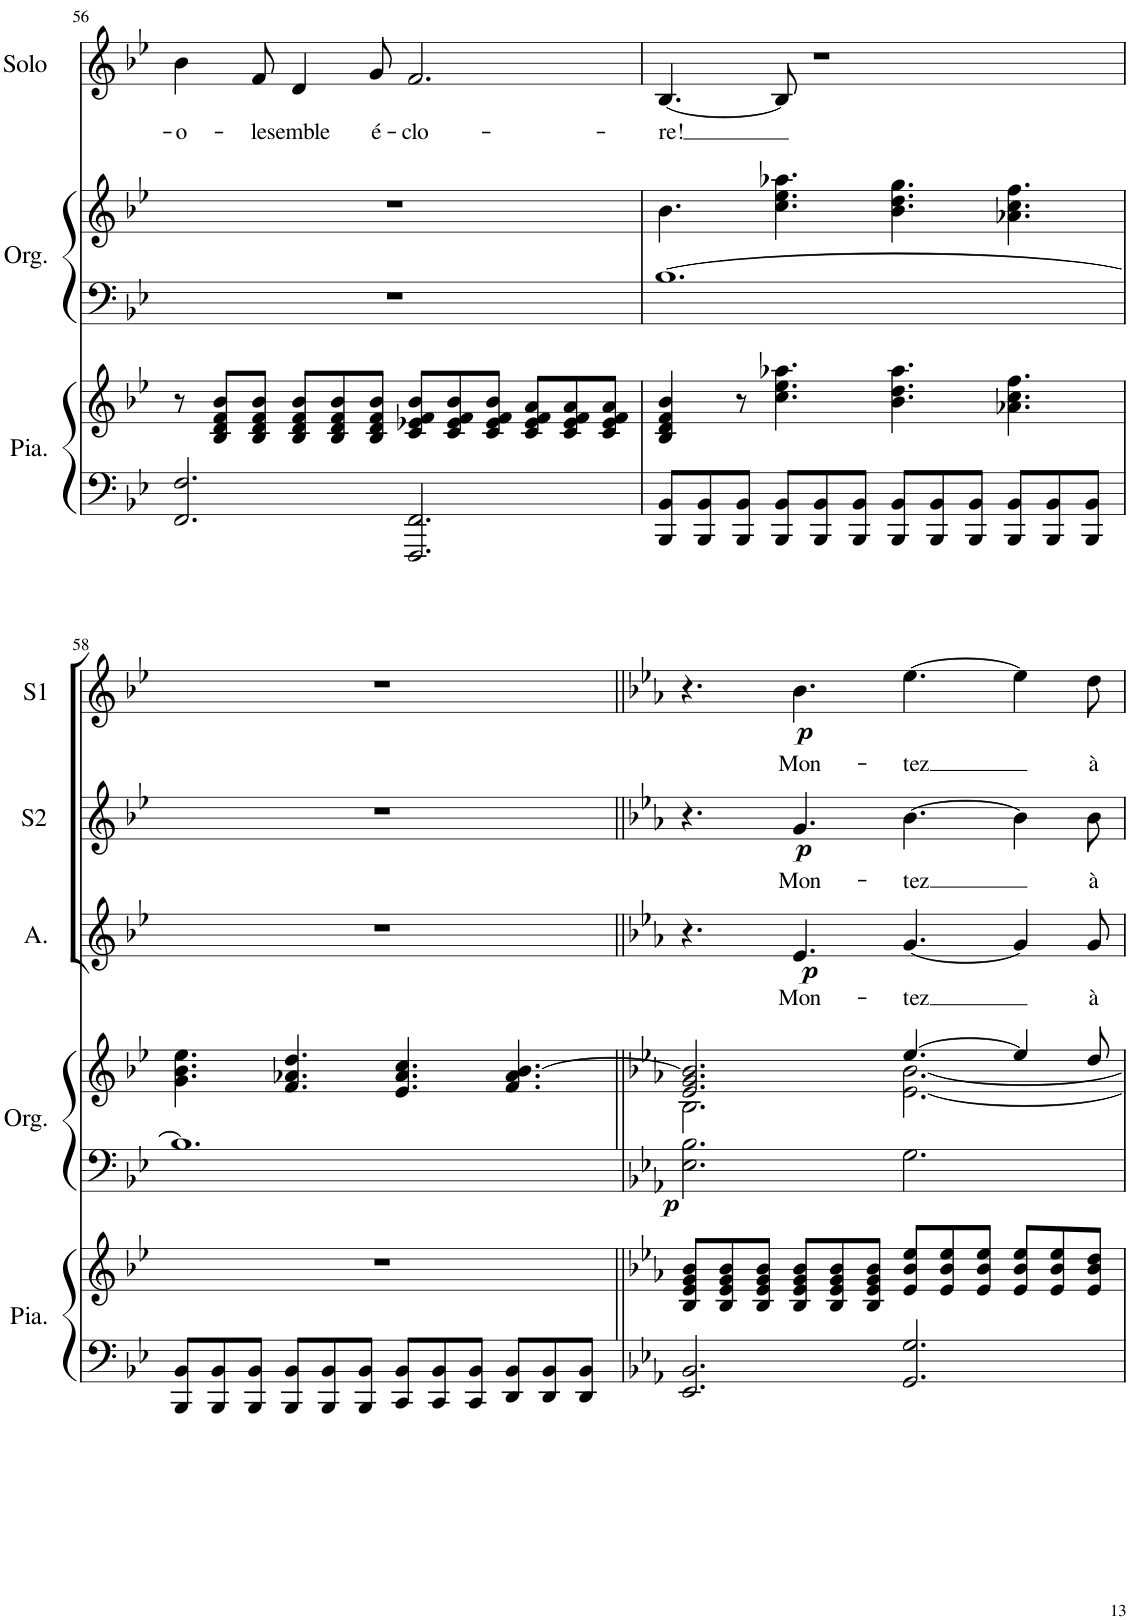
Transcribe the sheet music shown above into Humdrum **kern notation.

**kern	**kern	**kern	**kern	**dynam	**kern	**text	**dynam	**kern	**text	**dynam	**kern	**text	**dynam	**kern	**text
*part6	*part6	*part5	*part5	*part5	*part4	*part4	*part4	*part3	*part3	*part3	*part2	*part2	*part2	*part1	*part1
*staff8	*staff7	*staff6	*staff5	*staff5/6	*staff4	*staff4	*staff4	*staff3	*staff3	*staff3	*staff2	*staff2	*staff2	*staff1	*staff1
*I"Piano	*	*I"Orgue	*	*	*I"Alto	*	*	*I"S2	*	*	*I"S1	*	*	*I"Solo	*
*I'Pia.	*	*I'Org.	*	*	*I'A.	*	*	*I'S2	*	*	*I'S1	*	*	*I'Solo	*
!!LO:PB:g=z
*clefF4	*clefG2	*clefF4	*clefG2	*	*clefG2	*	*	*clefG2	*	*	*clefG2	*	*	*clefG2	*
*k[b-e-]	*k[b-e-]	*k[b-e-]	*k[b-e-]	*	*k[b-e-]	*	*	*k[b-e-]	*	*	*k[b-e-]	*	*	*k[b-e-]	*
*M12/8	*M12/8	*M12/8	*M12/8	*	*M12/8	*	*	*M12/8	*	*	*M12/8	*	*	*M12/8	*
=56	=56	=56	=56	=56	=56	=56	=56	=56	=56	=56	=56	=56	=56	=56	=56
!	!	!	!	!	!	!	!	!	!	!	!	!	!	!	!LO:LY:b
2.FF/ 2.F/	8r	1.r	1.r	.	1.r	.	.	1.r	.	.	1.r	.	.	4b-\	-o-
.	8B-/ 8d/ 8f/ 8b-/L	.	.	.	.	.	.	.	.	.	.	.	.	.	.
!	!	!	!	!	!	!	!	!	!	!	!	!	!	!	!LO:LY:b
.	8B-/ 8d/ 8f/ 8b-/J	.	.	.	.	.	.	.	.	.	.	.	.	8f/	-le
!	!	!	!	!	!	!	!	!	!	!	!	!	!	!	!LO:LY:b
.	8B-/ 8d/ 8f/ 8b-/L	.	.	.	.	.	.	.	.	.	.	.	.	4d/	semble
.	8B-/ 8d/ 8f/ 8b-/	.	.	.	.	.	.	.	.	.	.	.	.	.	.
!	!	!	!	!	!	!	!	!	!	!	!	!	!	!	!LO:LY:b
.	8B-/ 8d/ 8f/ 8b-/J	.	.	.	.	.	.	.	.	.	.	.	.	8g/	é-
!	!	!	!	!	!	!	!	!	!	!	!	!	!	!	!LO:LY:b
2.FFF/ 2.FF/	8c/ 8e-X/ 8f/ 8b-/L	.	.	.	.	.	.	.	.	.	.	.	.	2.f/	-clo-
.	8c/ 8e-/ 8f/ 8b-/	.	.	.	.	.	.	.	.	.	.	.	.	.	.
.	8c/ 8e-/ 8f/ 8b-/J	.	.	.	.	.	.	.	.	.	.	.	.	.	.
.	8c/ 8e-/ 8f/ 8a/L	.	.	.	.	.	.	.	.	.	.	.	.	.	.
.	8c/ 8e-/ 8f/ 8a/	.	.	.	.	.	.	.	.	.	.	.	.	.	.
.	8c/ 8e-/ 8f/ 8a/J	.	.	.	.	.	.	.	.	.	.	.	.	.	.
=57	=57	=57	=57	=57	=57	=57	=57	=57	=57	=57	=57	=57	=57	=57	=57
!	!	!	!	!	!	!	!	!	!	!	!	!	!	!	!LO:LY:b
8BBB-/ 8BB-/L	4B-/ 4d/ 4f/ 4b-/	[1.B-	4.b-\	.	1.r	.	.	1.r	.	.	1.r	.	.	[4.B-/	-re!
8BBB-/ 8BB-/	.	.	.	.	.	.	.	.	.	.	.	.	.	.	.
8BBB-/ 8BB-/J	8r	.	.	.	.	.	.	.	.	.	.	.	.	.	.
8BBB-/ 8BB-/L	4.cc\ 4.ee-\ 4.aa-X\	.	4.cc\ 4.ee-\ 4.aa-X\	.	.	.	.	.	.	.	.	.	.	8B-/]	.
8BBB-/ 8BB-/	.	.	.	.	.	.	.	.	.	.	.	.	.	1r	.
8BBB-/ 8BB-/J	.	.	.	.	.	.	.	.	.	.	.	.	.	.	.
8BBB-/ 8BB-/L	4.b-\ 4.dd\ 4.aa-\	.	4.b-\ 4.dd\ 4.gg\	.	.	.	.	.	.	.	.	.	.	.	.
8BBB-/ 8BB-/	.	.	.	.	.	.	.	.	.	.	.	.	.	.	.
8BBB-/ 8BB-/J	.	.	.	.	.	.	.	.	.	.	.	.	.	.	.
8BBB-/ 8BB-/L	4.a-X\ 4.cc\ 4.ff\	.	4.a-X\ 4.cc\ 4.ff\	.	.	.	.	.	.	.	.	.	.	.	.
8BBB-/ 8BB-/	.	.	.	.	.	.	.	.	.	.	.	.	.	.	.
8BBB-/ 8BB-/J	.	.	.	.	.	.	.	.	.	.	.	.	.	.	.
!!LO:LB:g=z
=58	=58	=58	=58	=58	=58	=58	=58	=58	=58	=58	=58	=58	=58	=58	=58
8BBB-/ 8BB-/L	1.r	1.B-]	4.g\ 4.b-\ 4.ee-\	.	1.r	.	.	1.r	.	.	1.r	.	.	1.r	.
8BBB-/ 8BB-/	.	.	.	.	.	.	.	.	.	.	.	.	.	.	.
8BBB-/ 8BB-/J	.	.	.	.	.	.	.	.	.	.	.	.	.	.	.
8BBB-/ 8BB-/L	.	.	4.f/ 4.a-X/ 4.dd/	.	.	.	.	.	.	.	.	.	.	.	.
8BBB-/ 8BB-/	.	.	.	.	.	.	.	.	.	.	.	.	.	.	.
8BBB-/ 8BB-/J	.	.	.	.	.	.	.	.	.	.	.	.	.	.	.
8CC/ 8BB-/L	.	.	4.e-/ 4.a-/ 4.cc/	.	.	.	.	.	.	.	.	.	.	.	.
8CC/ 8BB-/	.	.	.	.	.	.	.	.	.	.	.	.	.	.	.
8CC/ 8BB-/J	.	.	.	.	.	.	.	.	.	.	.	.	.	.	.
8DD/ 8BB-/L	.	.	4.f/ 4.a-/ [4.b-/	.	.	.	.	.	.	.	.	.	.	.	.
8DD/ 8BB-/	.	.	.	.	.	.	.	.	.	.	.	.	.	.	.
8DD/ 8BB-/J	.	.	.	.	.	.	.	.	.	.	.	.	.	.	.
=59||	=59||	=59||	=59||	=59||	=59||	=59||	=59||	=59||	=59||	=59||	=59||	=59||	=59||	=59||	=59||
*k[b-e-a-]	*k[b-e-a-]	*k[b-e-a-]	*k[b-e-a-]	*	*k[b-e-a-]	*	*	*k[b-e-a-]	*	*	*k[b-e-a-]	*	*	*k[b-e-a-]	*
*	*	*	*^	*	*	*	*	*	*	*	*	*	*	*	*
!	!	!	!	!	!LO:DY:b=2	!	!	!	!	!	!	!	!	!	!	!
2.EE-/ 2.BB-/	8B-/ 8e-/ 8g/ 8b-/L	2.E-\ 2.B-\	2.e-/ 2.g/ 2.b-/]	2.B-\	p	4.r	.	.	4.r	.	.	4.r	.	.	1.r	.
.	8B-/ 8e-/ 8g/ 8b-/	.	.	.	.	.	.	.	.	.	.	.	.	.	.	.
.	8B-/ 8e-/ 8g/ 8b-/J	.	.	.	.	.	.	.	.	.	.	.	.	.	.	.
!	!	!	!	!	!	!	!LO:LY:b	!LO:DY:b	!	!LO:LY:b	!LO:DY:b	!	!LO:LY:b	!LO:DY:b	!	!
.	8B-/ 8e-/ 8g/ 8b-/L	.	.	.	.	4.e-/	Mon-	p	4.g/	Mon-	p	4.b-\	Mon-	p	.	.
.	8B-/ 8e-/ 8g/ 8b-/	.	.	.	.	.	.	.	.	.	.	.	.	.	.	.
.	8B-/ 8e-/ 8g/ 8b-/J	.	.	.	.	.	.	.	.	.	.	.	.	.	.	.
!	!	!	!	!	!	!	!LO:LY:b	!	!	!LO:LY:b	!	!	!LO:LY:b	!	!	!
2.GG/ 2.G/	8e-/ 8b-/ 8ee-/L	2.G\	[4.ee-/	[2.e-\ [2.b-\	.	[4.g/	-tez	.	[4.b-\	-tez	.	[4.ee-\	-tez	.	.	.
.	8e-/ 8b-/ 8ee-/	.	.	.	.	.	.	.	.	.	.	.	.	.	.	.
.	8e-/ 8b-/ 8ee-/J	.	.	.	.	.	.	.	.	.	.	.	.	.	.	.
.	8e-/ 8b-/ 8ee-/L	.	4ee-/]	.	.	4g/]	.	.	4b-\]	.	.	4ee-\]	.	.	.	.
.	8e-/ 8b-/ 8ee-/	.	.	.	.	.	.	.	.	.	.	.	.	.	.	.
!	!	!	!	!	!	!	!LO:LY:b	!	!	!LO:LY:b	!	!	!LO:LY:b	!	!	!
.	8e-/ 8b-/ 8dd/J	.	8dd/	.	.	8g/	à	.	8b-\	à	.	8dd\	à	.	.	.
*	*	*	*v	*v	*	*	*	*	*	*	*	*	*	*	*	*
=	=	=	=	=	=	=	=	=	=	=	=	=	=	=	=
*-	*-	*-	*-	*-	*-	*-	*-	*-	*-	*-	*-	*-	*-	*-	*-
